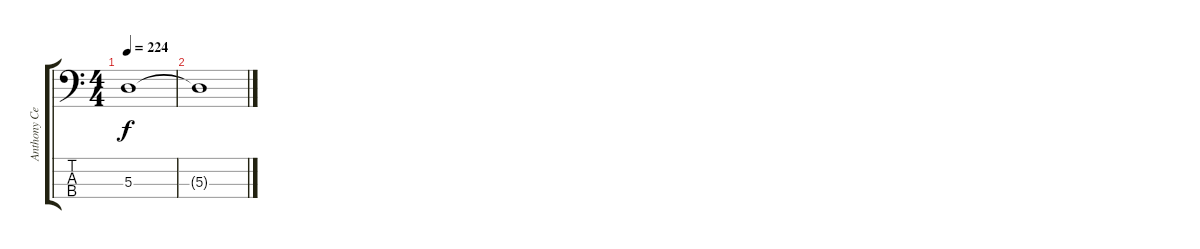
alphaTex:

\track ("Anthony Celestino (Bass)" "Anthony Ce") {instrument electricbasspick}
\staff {score tabs}
\tuning (G2 D2 A1 E1) {hide}
\ts (4 4)
\tempo 224
\clef f4
\ks c
5.3.1{dy f} |
5.3{t}.1
